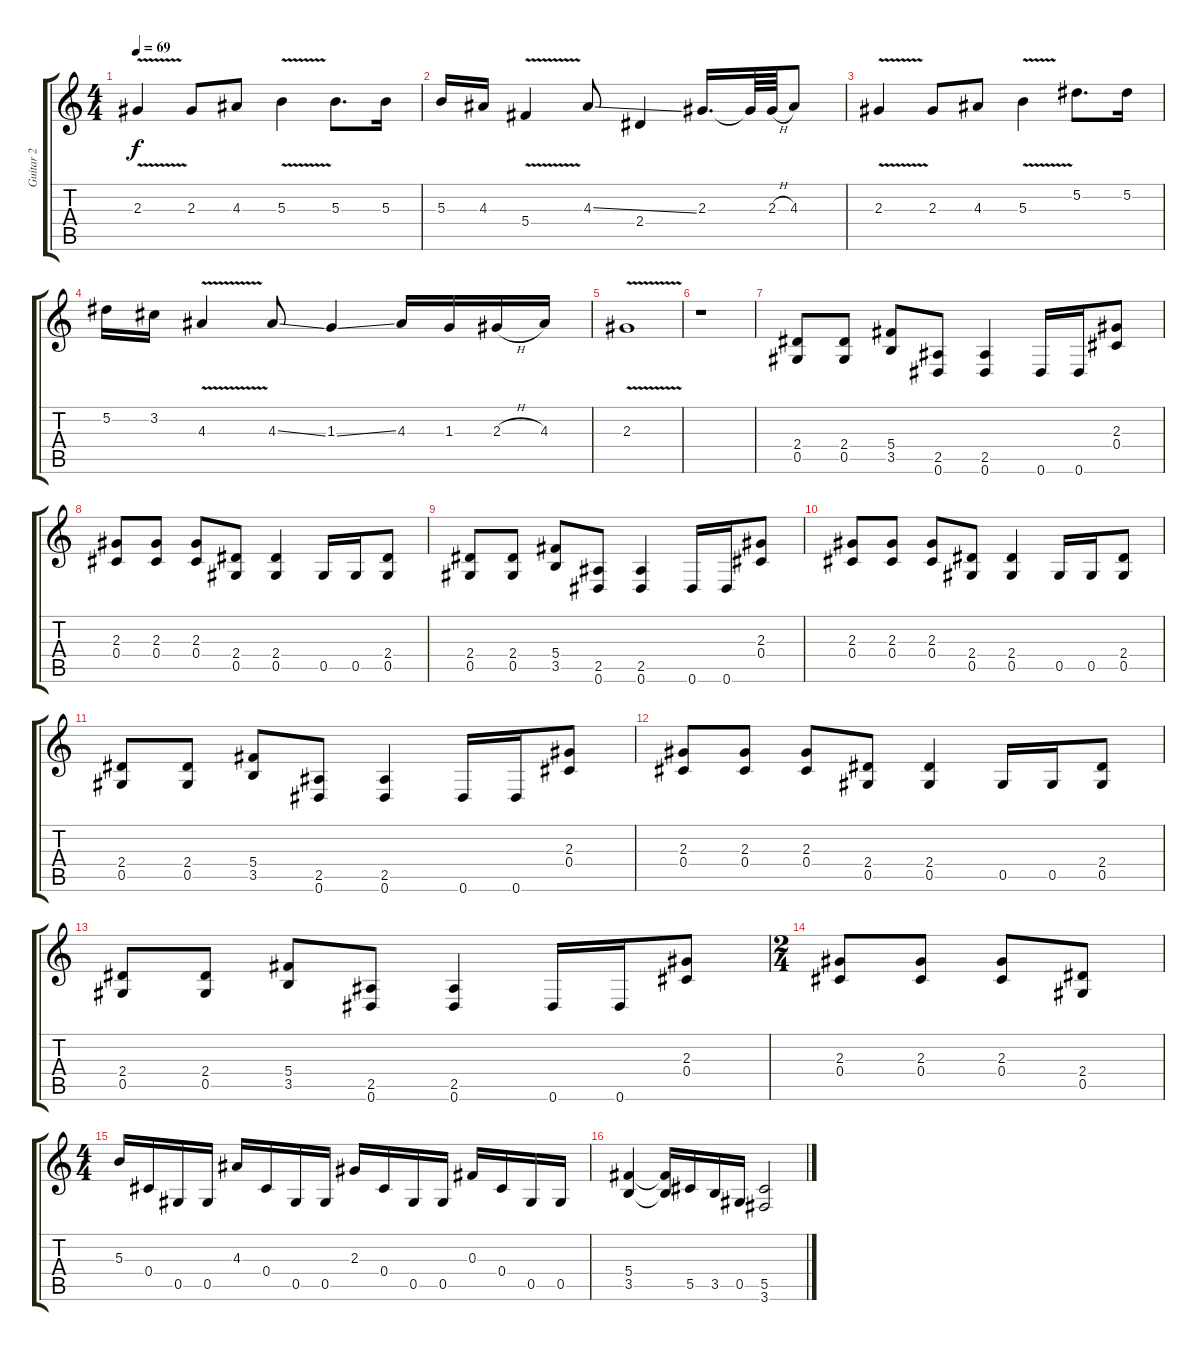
\track ("Guitar 2" "Guitar 2") {mute instrument electricguitarclean}
\staff {score tabs}
\tuning (Eb4 Bb3 Gb3 Db3 Ab2 Eb2) {hide}
\ts (4 4)
\tempo 69
\clef g2
\ks c
2.3{v}.4{dy f} 2.3.8 4.3.8 5.3{v}.4 5.3.8{d} 5.3.16 |
5.3.16 4.3.16 5.4{v}.4 4.3{ss}.8 2.4.4 2.3.16{d} 2.3{t}.64 2.3{h}.64 4.3.8 |
2.3{v}.4 2.3.8 4.3.8 5.3{v}.4 5.2.8{d} 5.2.16 |
5.2.16 3.2.16 4.3{v}.4 4.3{ss}.8 1.3{ss}.4 4.3.16 1.3.16 2.3{h}.16 4.3.16 |
2.3{v}.1 |
r.1 |
(2.4 0.5).8 (2.4 0.5).8 (5.4 3.5).8 (2.5 0.6).8 (2.5 0.6).4 0.6.16 0.6.16 (2.3 0.4).8 |
(2.3 0.4).8 (2.3 0.4).8 (2.3 0.4).8 (2.4 0.5).8 (2.4 0.5).4 0.5.16 0.5.16 (2.4 0.5).8 |
(2.4 0.5).8 (2.4 0.5).8 (5.4 3.5).8 (2.5 0.6).8 (2.5 0.6).4 0.6.16 0.6.16 (2.3 0.4).8 |
(2.3 0.4).8 (2.3 0.4).8 (2.3 0.4).8 (2.4 0.5).8 (2.4 0.5).4 0.5.16 0.5.16 (2.4 0.5).8 |
(2.4 0.5).8 (2.4 0.5).8 (5.4 3.5).8 (2.5 0.6).8 (2.5 0.6).4 0.6.16 0.6.16 (2.3 0.4).8 |
(2.3 0.4).8 (2.3 0.4).8 (2.3 0.4).8 (2.4 0.5).8 (2.4 0.5).4 0.5.16 0.5.16 (2.4 0.5).8 |
(2.4 0.5).8 (2.4 0.5).8 (5.4 3.5).8 (2.5 0.6).8 (2.5 0.6).4 0.6.16 0.6.16 (2.3 0.4).8 |
\ts (2 4)
(2.3 0.4).8 (2.3 0.4).8 (2.3 0.4).8 (2.4 0.5).8 |
\ts (4 4)
5.3.16 0.4.16 0.5.16 0.5.16 4.3.16 0.4.16 0.5.16 0.5.16 2.3.16 0.4.16 0.5.16 0.5.16 0.3.16 0.4.16 0.5.16 0.5.16 |
(5.4 3.5).4 (5.4{t} 3.5{t}).16 5.5.16 3.5.16 0.5.16 (5.5 3.6).2
